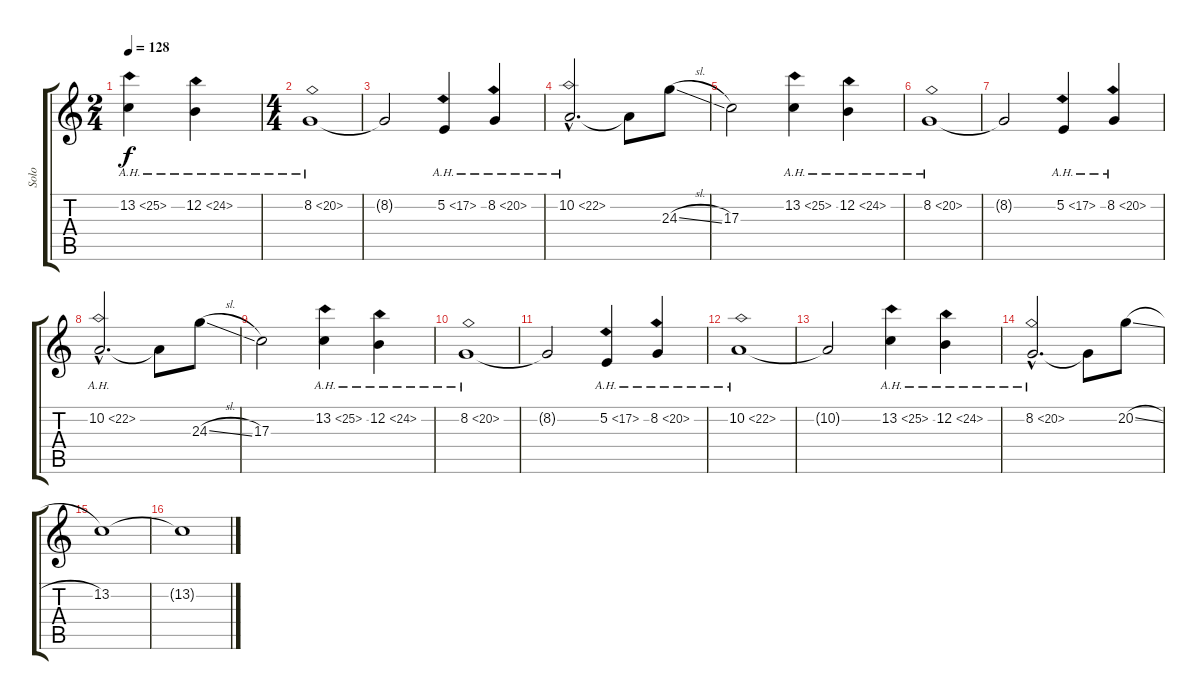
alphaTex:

\track ("Solo" "Solo") {instrument lead1square}
\staff {score tabs}
\tuning (E4 B3 G3 D3 A2 E2) {hide}
\ts (2 4)
\tempo 128
\clef g2
\ks c
13.2{ah 12}.4{dy f} 12.2{ah 12}.4 |
\ts (4 4)
8.2{ah 12}.1 |
8.2{t}.2 5.2{ah 12}.4 8.2{ah 12}.4 |
10.2{ah 12 hac}.2{d} 10.2{t}.8 24.3{sl}.8 |
17.3.2 13.2{ah 12}.4 12.2{ah 12}.4 |
8.2{ah 12}.1 |
8.2{t}.2 5.2{ah 12}.4 8.2{ah 12}.4 |
10.2{ah 12 hac}.2{d} 10.2{t}.8 24.3{sl}.8 |
17.3.2 13.2{ah 12}.4 12.2{ah 12}.4 |
8.2{ah 12}.1 |
8.2{t}.2 5.2{ah 12}.4 8.2{ah 12}.4 |
10.2{ah 12}.1 |
10.2{t}.2 13.2{ah 12}.4 12.2{ah 12}.4 |
8.2{ah 12 hac}.2{d} 8.2{t}.8 20.2{sl}.8 |
13.2.1 |
13.2{t}.1{volume 0}
